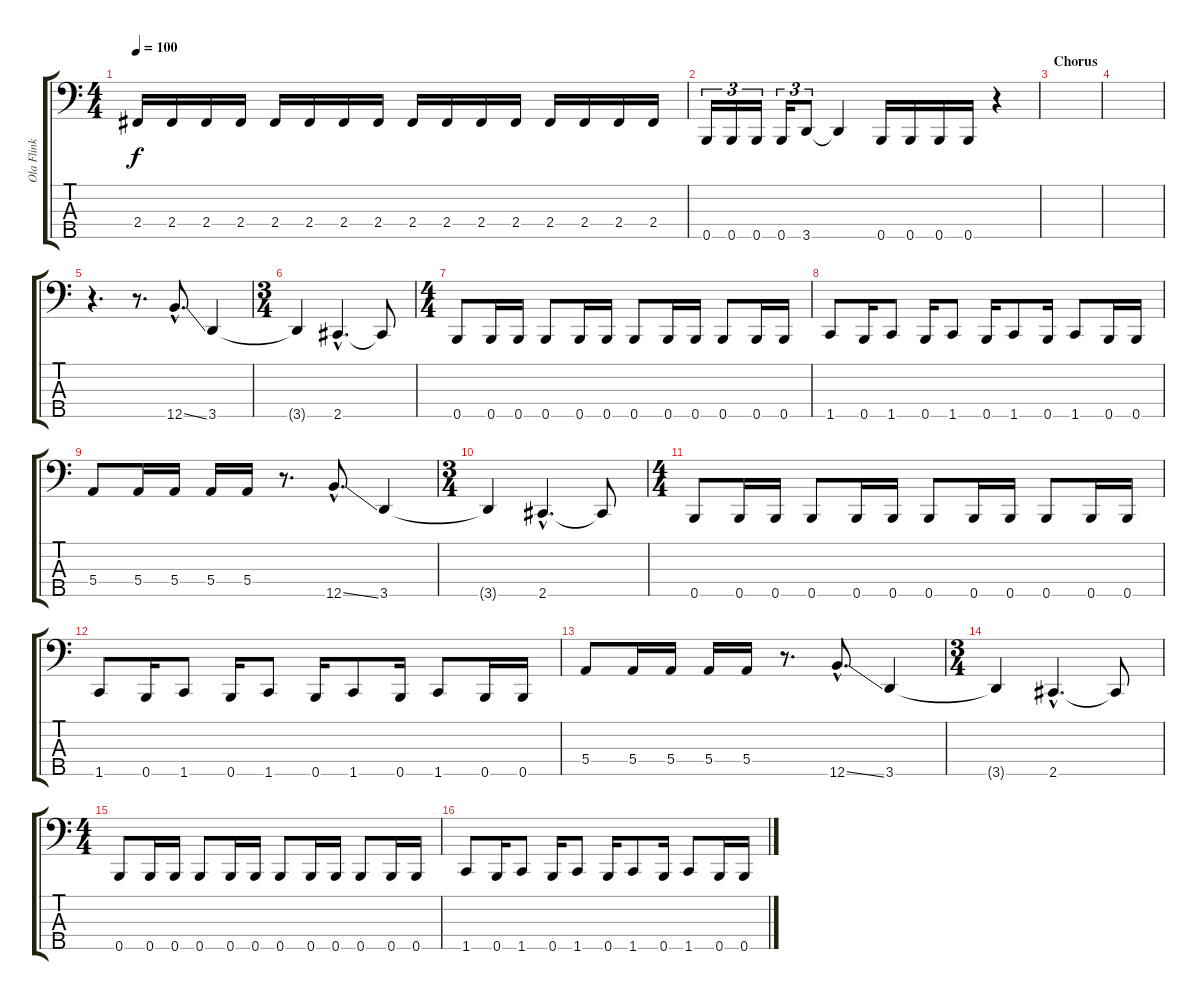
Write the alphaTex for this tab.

\track ("Ola Flink" "Ola Flink") {instrument electricbassfinger}
\staff {score tabs}
\tuning (G2 D2 A1 E1 B0) {hide}
\ts (4 4)
\tempo 100
\clef f4
\ks c
2.4.16{dy f} 2.4.16 2.4.16 2.4.16 2.4.16 2.4.16 2.4.16 2.4.16 2.4.16 2.4.16 2.4.16 2.4.16 2.4.16 2.4.16 2.4.16 2.4.16 |
0.5.16{tu (3 2)} 0.5.16{tu (3 2)} 0.5.16{tu (3 2)} 0.5.16{tu (3 2)} 3.5.8{tu (3 2)} 3.5{t}.4 0.5.16 0.5.16 0.5.16 0.5.16 r.4 |
\section ("" "Chorus")
|
|
r.4{d} r.8{d} 12.5{ss hac}.8{d} 3.5.4 |
\ts (3 4)
3.5{t}.4 2.5{hac}.4{d} 2.5{t}.8 |
\ts (4 4)
0.5.8 0.5.16 0.5.16 0.5.8 0.5.16 0.5.16 0.5.8 0.5.16 0.5.16 0.5.8 0.5.16 0.5.16 |
1.5.8 0.5.16 1.5.8 0.5.16 1.5.8 0.5.16 1.5.8 0.5.16 1.5.8 0.5.16 0.5.16 |
5.4.8 5.4.16 5.4.16 5.4.16 5.4.16 r.8{d} 12.5{ss hac}.8{d} 3.5.4 |
\ts (3 4)
3.5{t}.4 2.5{hac}.4{d} 2.5{t}.8 |
\ts (4 4)
0.5.8 0.5.16 0.5.16 0.5.8 0.5.16 0.5.16 0.5.8 0.5.16 0.5.16 0.5.8 0.5.16 0.5.16 |
1.5.8 0.5.16 1.5.8 0.5.16 1.5.8 0.5.16 1.5.8 0.5.16 1.5.8 0.5.16 0.5.16 |
5.4.8 5.4.16 5.4.16 5.4.16 5.4.16 r.8{d} 12.5{ss hac}.8{d} 3.5.4 |
\ts (3 4)
3.5{t}.4 2.5{hac}.4{d} 2.5{t}.8 |
\ts (4 4)
0.5.8 0.5.16 0.5.16 0.5.8 0.5.16 0.5.16 0.5.8 0.5.16 0.5.16 0.5.8 0.5.16 0.5.16 |
1.5.8 0.5.16 1.5.8 0.5.16 1.5.8 0.5.16 1.5.8 0.5.16 1.5.8 0.5.16 0.5.16
